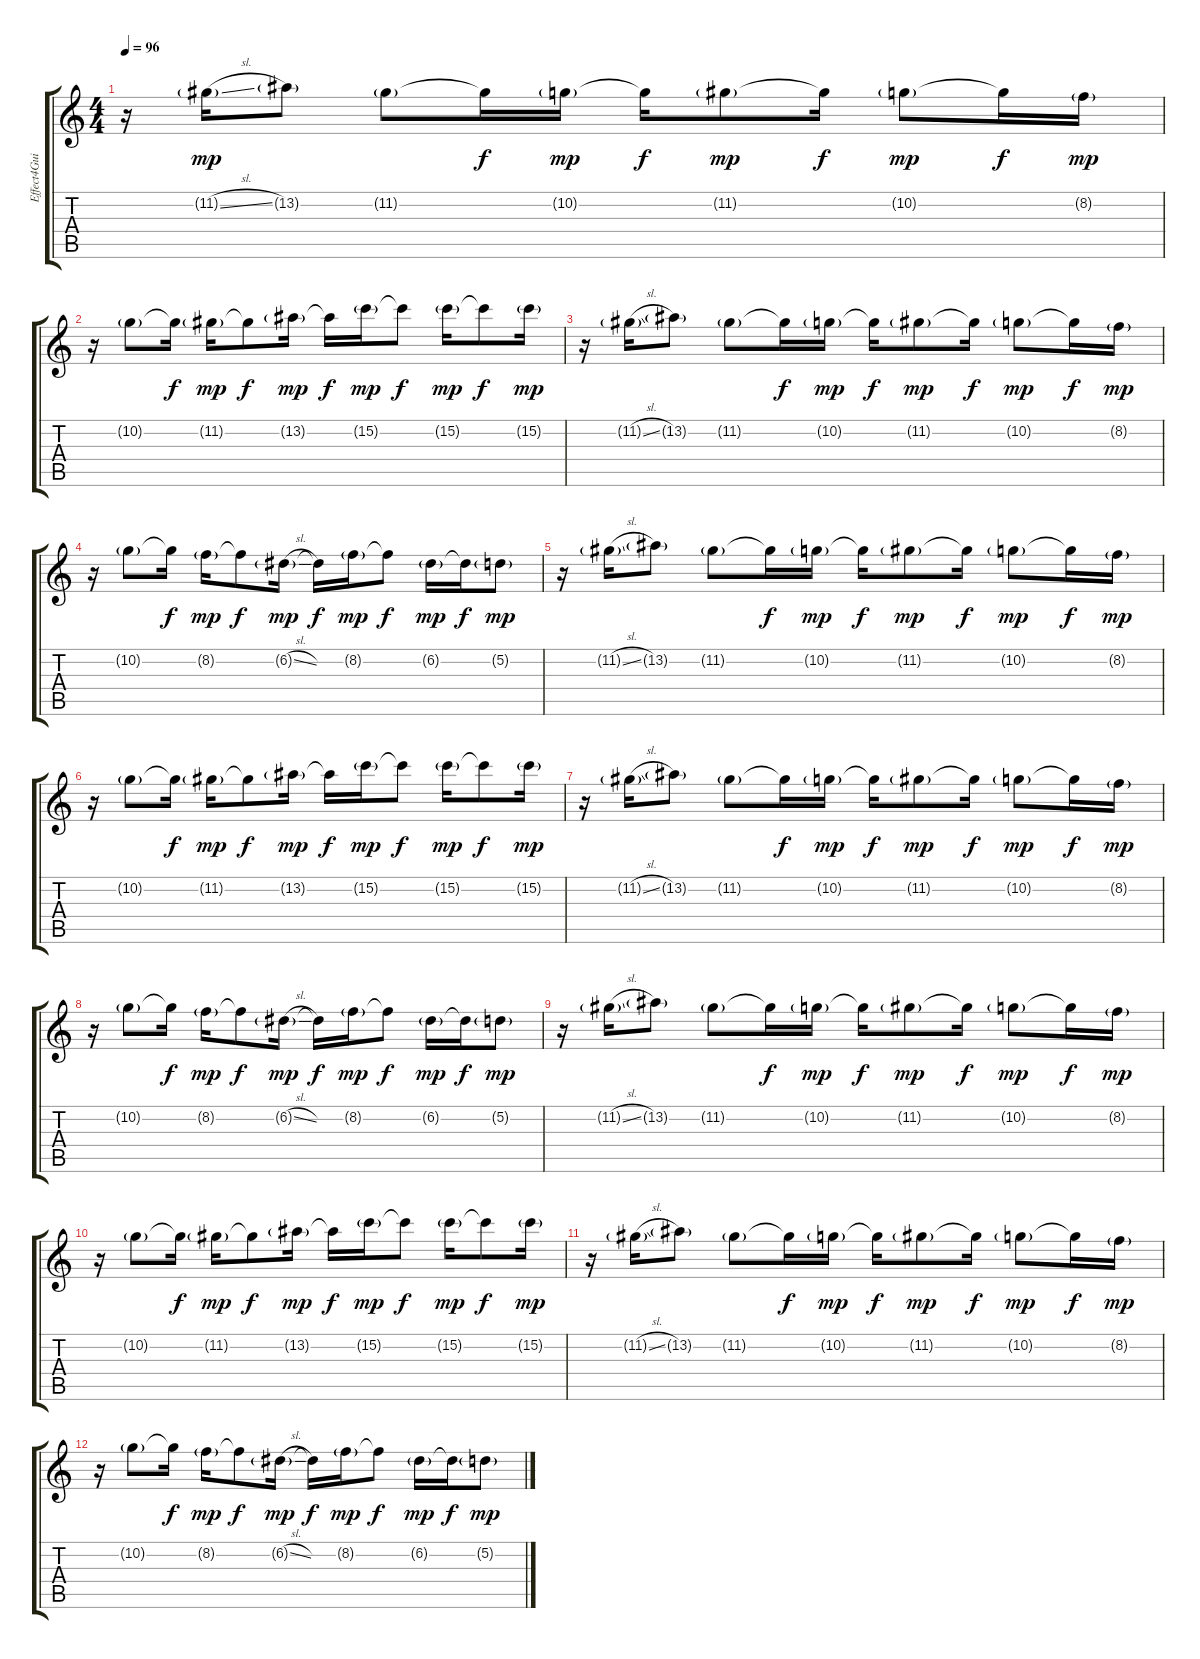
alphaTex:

\track ("Effect4Guitar 3 (Dont pay attention)" "Effect4Gui") {instrument electricguitarjazz}
\staff {score tabs}
\tuning (D4 A3 F3 C3 G2 C2) {hide}
\ts (4 4)
\tempo 96
\clef g2
\ks c
r.16{dy mp} 11.2{sl g}.16 13.2{g}.8 11.2{g}.8 11.2{t}.16{dy f} 10.2{g}.16{dy mp} 10.2{t}.16{dy f} 11.2{g}.8{dy mp} 11.2{t}.16{dy f} 10.2{g}.8{dy mp} 10.2{t}.16{dy f} 8.2{g}.16{dy mp} |
r.16 10.2{g}.8 10.2{t}.16{dy f} 11.2{g}.16{dy mp} 11.2{t}.8{dy f} 13.2{g}.16{dy mp} 13.2{t}.16{dy f} 15.2{g}.16{dy mp} 15.2{t}.8{dy f} 15.2{g}.16{dy mp} 15.2{t}.8{dy f} 15.2{g}.16{dy mp} |
r.16 11.2{sl g}.16 13.2{g}.8 11.2{g}.8 11.2{t}.16{dy f} 10.2{g}.16{dy mp} 10.2{t}.16{dy f} 11.2{g}.8{dy mp} 11.2{t}.16{dy f} 10.2{g}.8{dy mp} 10.2{t}.16{dy f} 8.2{g}.16{dy mp} |
r.16{volume 10} 10.2{g}.8 10.2{t}.16{dy f} 8.2{g}.16{dy mp} 8.2{t}.8{dy f} 6.2{sl g}.16{dy mp} 6.2{t}.16{dy f} 8.2{g}.16{dy mp} 8.2{t}.8{dy f} 6.2{g}.16{dy mp} 6.2{t}.16{dy f} 5.2{g}.8{dy mp} |
r.16{volume 9} 11.2{sl g}.16 13.2{g}.8 11.2{g}.8 11.2{t}.16{dy f} 10.2{g}.16{dy mp} 10.2{t}.16{dy f} 11.2{g}.8{dy mp} 11.2{t}.16{dy f} 10.2{g}.8{dy mp} 10.2{t}.16{dy f} 8.2{g}.16{dy mp} |
r.16{volume 8} 10.2{g}.8 10.2{t}.16{dy f} 11.2{g}.16{dy mp} 11.2{t}.8{dy f} 13.2{g}.16{dy mp} 13.2{t}.16{dy f} 15.2{g}.16{dy mp} 15.2{t}.8{dy f} 15.2{g}.16{dy mp} 15.2{t}.8{dy f} 15.2{g}.16{dy mp} |
r.16{volume 7} 11.2{sl g}.16 13.2{g}.8 11.2{g}.8 11.2{t}.16{dy f} 10.2{g}.16{dy mp} 10.2{t}.16{dy f} 11.2{g}.8{dy mp} 11.2{t}.16{dy f} 10.2{g}.8{dy mp} 10.2{t}.16{dy f} 8.2{g}.16{dy mp} |
r.16{volume 6} 10.2{g}.8 10.2{t}.16{dy f} 8.2{g}.16{dy mp} 8.2{t}.8{dy f} 6.2{sl g}.16{dy mp} 6.2{t}.16{dy f} 8.2{g}.16{dy mp} 8.2{t}.8{dy f} 6.2{g}.16{dy mp} 6.2{t}.16{dy f} 5.2{g}.8{dy mp} |
r.16{volume 5} 11.2{sl g}.16 13.2{g}.8 11.2{g}.8 11.2{t}.16{dy f} 10.2{g}.16{dy mp} 10.2{t}.16{dy f} 11.2{g}.8{dy mp} 11.2{t}.16{dy f} 10.2{g}.8{dy mp} 10.2{t}.16{dy f} 8.2{g}.16{dy mp} |
r.16{volume 4} 10.2{g}.8 10.2{t}.16{dy f} 11.2{g}.16{dy mp} 11.2{t}.8{dy f} 13.2{g}.16{dy mp} 13.2{t}.16{dy f} 15.2{g}.16{dy mp} 15.2{t}.8{dy f} 15.2{g}.16{dy mp} 15.2{t}.8{dy f} 15.2{g}.16{dy mp} |
r.16{volume 2} 11.2{sl g}.16 13.2{g}.8 11.2{g}.8 11.2{t}.16{dy f} 10.2{g}.16{dy mp} 10.2{t}.16{dy f} 11.2{g}.8{dy mp} 11.2{t}.16{dy f} 10.2{g}.8{dy mp} 10.2{t}.16{dy f} 8.2{g}.16{dy mp} |
r.16{volume 1} 10.2{g}.8 10.2{t}.16{dy f} 8.2{g}.16{dy mp} 8.2{t}.8{dy f} 6.2{sl g}.16{dy mp} 6.2{t}.16{dy f} 8.2{g}.16{dy mp} 8.2{t}.8{dy f} 6.2{g}.16{dy mp} 6.2{t}.16{dy f} 5.2{g}.8{dy mp}
